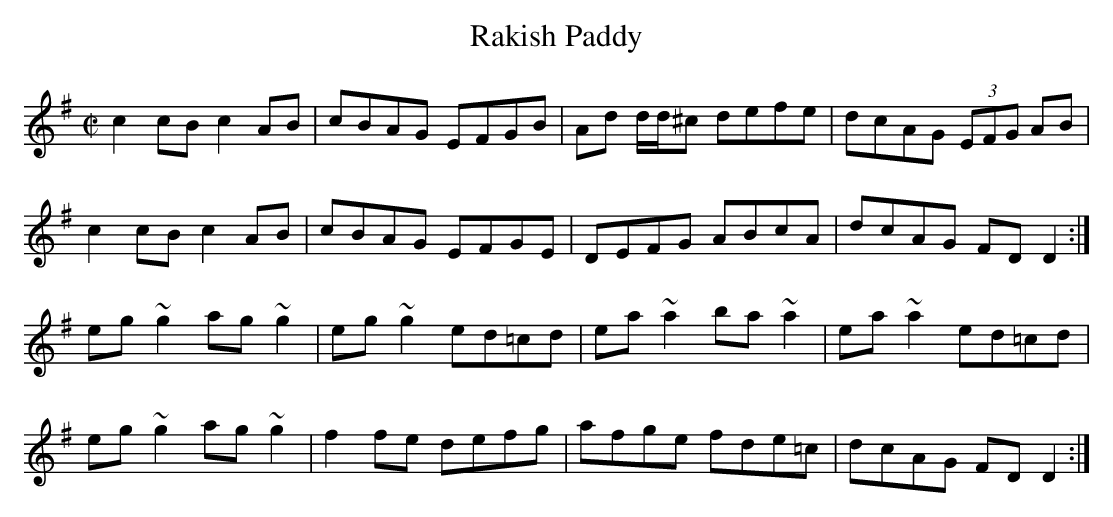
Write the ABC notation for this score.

X:1
T:Rakish Paddy
M:C|
L:1/8
K:Dmix
c2cB c2AB|cBAG EFGB|Ad d/d/^c defe| dcAG (3EFG AB|
c2cB c2AB|cBAG EFGE|DEFG ABcA|dcAG FDD2:|
eg~g2 ag~g2|eg~g2 ed=cd|ea~a2 ba~a2|ea~a2 ed=cd|
eg~g2 ag~g2|f2fe defg|afge fde=c|dcAG FDD2:|
